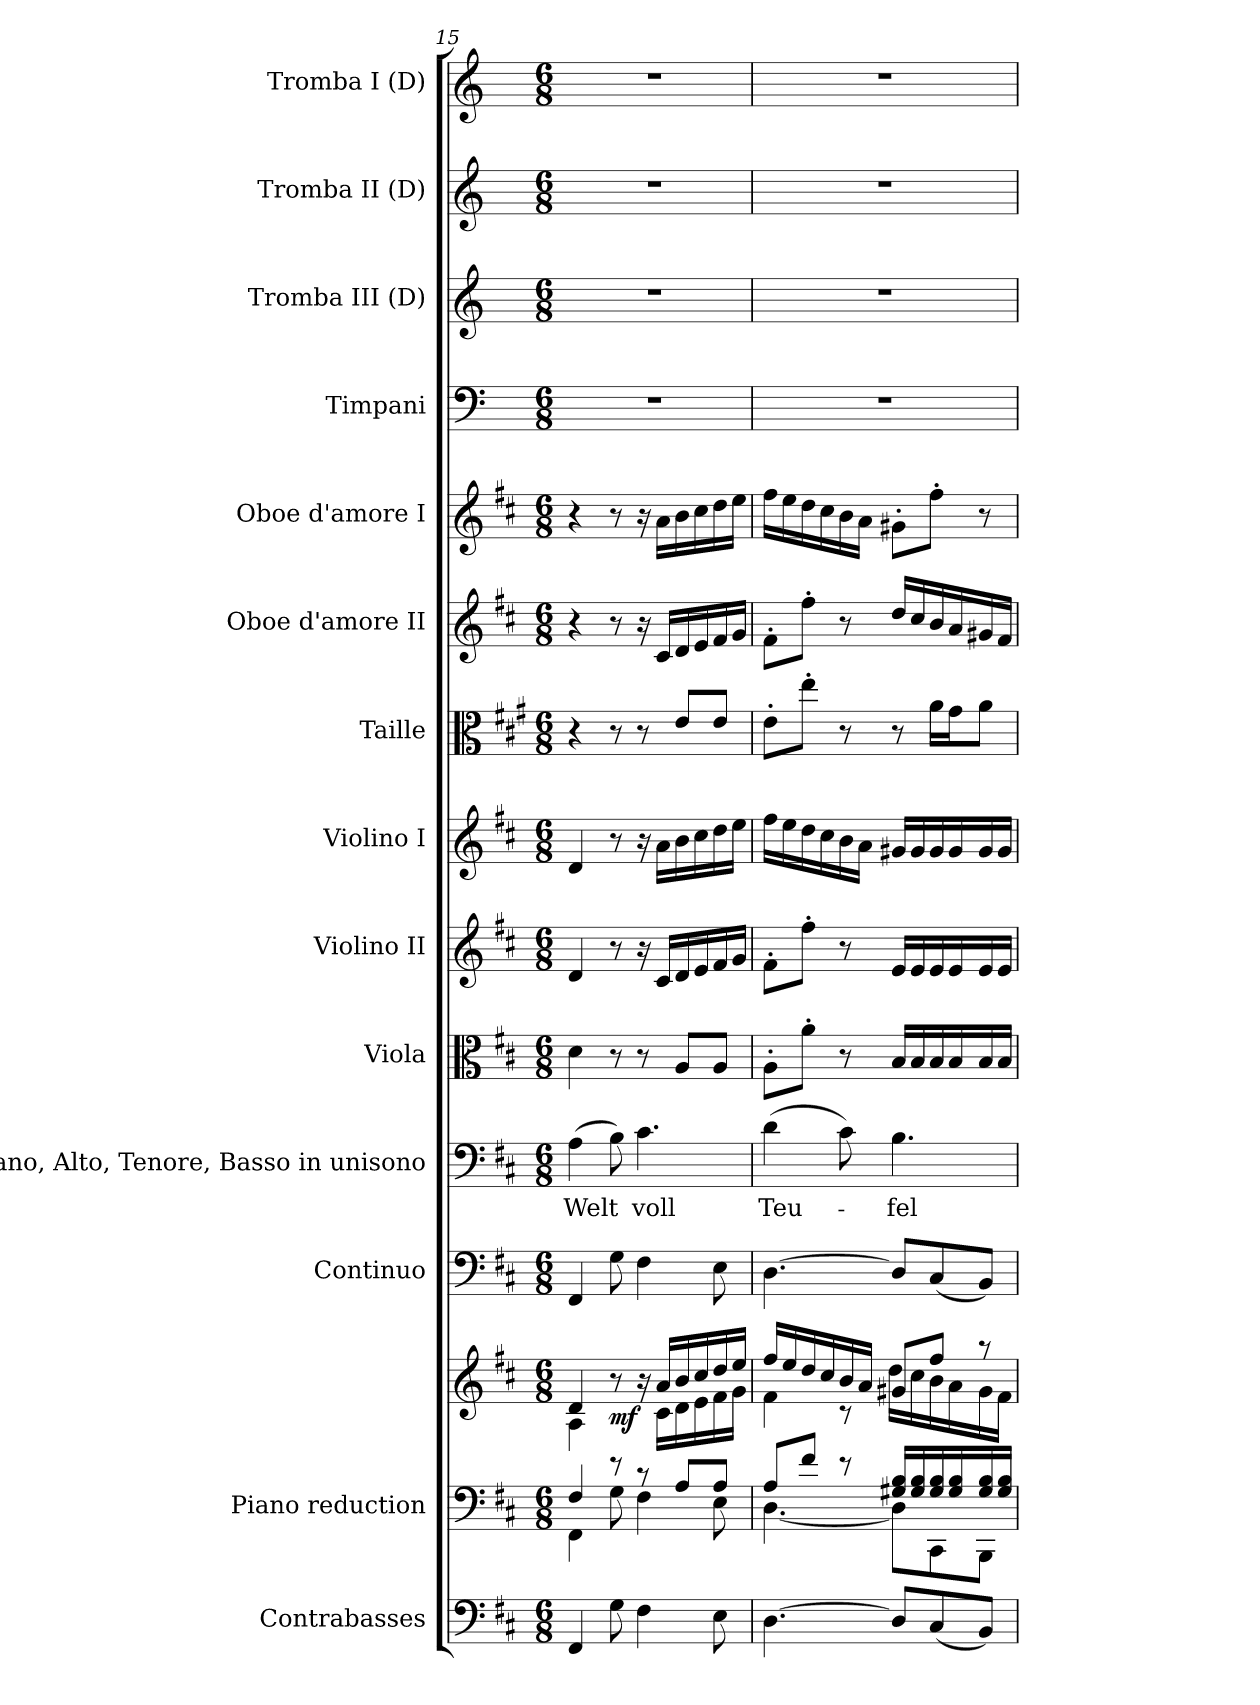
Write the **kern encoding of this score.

**kern	**kern	**kern	**dynam	**kern	**kern	**text	**kern	**kern	**kern	**kern	**kern	**kern	**kern	**kern	**kern	**kern
*part14	*part13	*part13	*part13	*part12	*part11	*part11	*part10	*part9	*part8	*part7	*part6	*part5	*part4	*part3	*part2	*part1
*staff15	*staff14	*staff13	*staff13/14	*staff12	*staff11	*staff11	*staff10	*staff9	*staff8	*staff7	*staff6	*staff5	*staff4	*staff3	*staff2	*staff1
*I"Contrabasses	*I"Piano reduction	*	*	*I"Continuo	*I"Soprano, Alto, Tenore, Basso in unisono	*	*I"Viola	*I"Violino II	*I"Violino I	*I"Taille	*I"Oboe d'amore II	*I"Oboe d'amore I	*I"Timpani	*I"Tromba III (D)	*I"Tromba II (D)	*I"Tromba I (D)
*I'Cbs.	*I'Pno	*	*	*	*	*	*	*	*	*	*I'Ob	*I'Ob	*I'Timp	*	*	*
*clefF4	*clefF4	*clefG2	*	*clefF4	*clefF4	*	*clefC3	*clefG2	*clefG2	*clefC3	*clefG2	*clefG2	*clefF4	*clefG2	*clefG2	*clefG2
*ITrd7c12	*	*	*	*	*	*	*	*	*	*ITrd4c7	*	*	*	*ITrd-1c-2	*ITrd-1c-2	*ITrd-1c-2
*k[f#c#]	*k[f#c#]	*k[f#c#]	*	*k[f#c#]	*k[f#c#]	*	*k[f#c#]	*k[f#c#]	*k[f#c#]	*k[f#c#]	*k[f#c#]	*k[f#c#]	*k[]	*k[f#c#]	*k[f#c#]	*k[f#c#]
*M6/8	*M6/8	*M6/8	*	*M6/8	*M6/8	*	*M6/8	*M6/8	*M6/8	*M6/8	*M6/8	*M6/8	*M6/8	*M6/8	*M6/8	*M6/8
=15	=15	=15	=15	=15	=15	=15	=15	=15	=15	=15	=15	=15	=15	=15	=15	=15
*	*^	*^	*	*	*	*	*	*	*	*	*	*	*	*	*	*
!	!	!	!	!	!	!	!	!LO:LY:b	!	!	!	!	!	!	!	!	!	!
4FFF#	4F#/	4FF#\	4d/	4A\	.	4FF#/	(4A\	Welt	4d\	4d/	4d/	4r	4r	4r	2.r	2.r	2.r	2.r
!	!	!	!	!	!LO:DY:b	!	!	!	!	!	!	!	!	!	!	!	!	!
8GG	8r	8G\	8r	8ryy	mf	8G\	8B\)	.	8r	8r	8r	8r	8r	8r	.	.	.	.
!	!	!	!	!	!	!	!	!LO:LY:b	!	!	!	!	!	!	!	!	!	!
4FF#	8r	4F#\	16r	16ryy	.	4F#\	4.c#\	voll	8r	16r	16r	8r	16r	16r	.	.	.	.
.	.	.	16a/LL	16c#\LL	.	.	.	.	.	16c#/LL	16a\LL	.	16c#/LL	16a\LL	.	.	.	.
.	8A/L	.	16b/	16d\	.	.	.	.	8A/L	16d/	16b\	8A/L	16d/	16b\	.	.	.	.
.	.	.	16cc#/	16e\	.	.	.	.	.	16e/	16cc#\	.	16e/	16cc#\	.	.	.	.
8EE	8A/J	8E\	16dd/	16f#\	.	8E\	.	.	8A/J	16f#/	16dd\	8A/J	16f#/	16dd\	.	.	.	.
.	.	.	16ee/JJ	16g\JJ	.	.	.	.	.	16g/JJ	16ee\JJ	.	16g/JJ	16ee\JJ	.	.	.	.
!!LO:PB:g=z
=16	=16	=16	=16	=16	=16	=16	=16	=16	=16	=16	=16	=16	=16	=16	=16	=16	=16	=16
!	!	!	!	!	!	!	!	!LO:LY:b	!	!	!	!	!	!	!	!	!	!
[4.DD	8A/L	[4.D\	16ff#/LL	4f#\	.	[4.D\	(4d\	Teu-	8A'\L	8f#'\L	16ff#\LL	8A'\L	8f#'\L	16ff#\LL	2.r	2.r	2.r	2.r
.	.	.	16ee/	.	.	.	.	.	.	.	16ee\	.	.	16ee\	.	.	.	.
.	8f#/J	.	16dd/	.	.	.	.	.	8a'\J	8ff#'\J	16dd\	8a'\J	8ff#'\J	16dd\	.	.	.	.
.	.	.	16cc#/	.	.	.	.	.	.	.	16cc#\	.	.	16cc#\	.	.	.	.
.	8r	.	16b/	8r	.	.	8c#\)	.	8r	8r	16b\	8r	8r	16b\	.	.	.	.
.	.	.	16a/JJ	.	.	.	.	.	.	.	16a\JJ	.	.	16a\JJ	.	.	.	.
!	!	!	!	!	!	!	!	!LO:LY:b	!	!	!	!	!	!	!	!	!	!
8DD/L]	16G#X/ 16B/LL	8D\L]	8g#X/L	16dd\LL	.	8D/L]	4.B\	-fel	16B/LL	16e/LL	16g#X/LL	8r	16dd/LL	8g#X'\L	.	.	.	.
.	16G#/ 16B/	.	.	16cc#\	.	.	.	.	16B/	16e/	16g#/	.	16cc#/	.	.	.	.	.
(8CC#/	16G#/ 16B/	8CC#\	8ff#/J	16b\	.	(8C#/	.	.	16B/	16e/	16g#/	16d\LL	16b/	8ff#'\J	.	.	.	.
.	16G#/ 16B/	.	.	16a\	.	.	.	.	16B/	16e/	16g#/	16c#\J	16a/	.	.	.	.	.
8BBB/J)	16G#/ 16B/	8BBB\J	8r	16g#\	.	8BB/J)	.	.	16B/	16e/	16g#/	8d\J	16g#X/	8r	.	.	.	.
.	16G#/ 16B/JJ	.	.	16f#\JJ	.	.	.	.	16B/JJ	16e/JJ	16g#/JJ	.	16f#/JJ	.	.	.	.	.
*	*v	*v	*	*	*	*	*	*	*	*	*	*	*	*	*	*	*	*
*	*	*v	*v	*	*	*	*	*	*	*	*	*	*	*	*	*	*
=	=	=	=	=	=	=	=	=	=	=	=	=	=	=	=	=
*-	*-	*-	*-	*-	*-	*-	*-	*-	*-	*-	*-	*-	*-	*-	*-	*-
